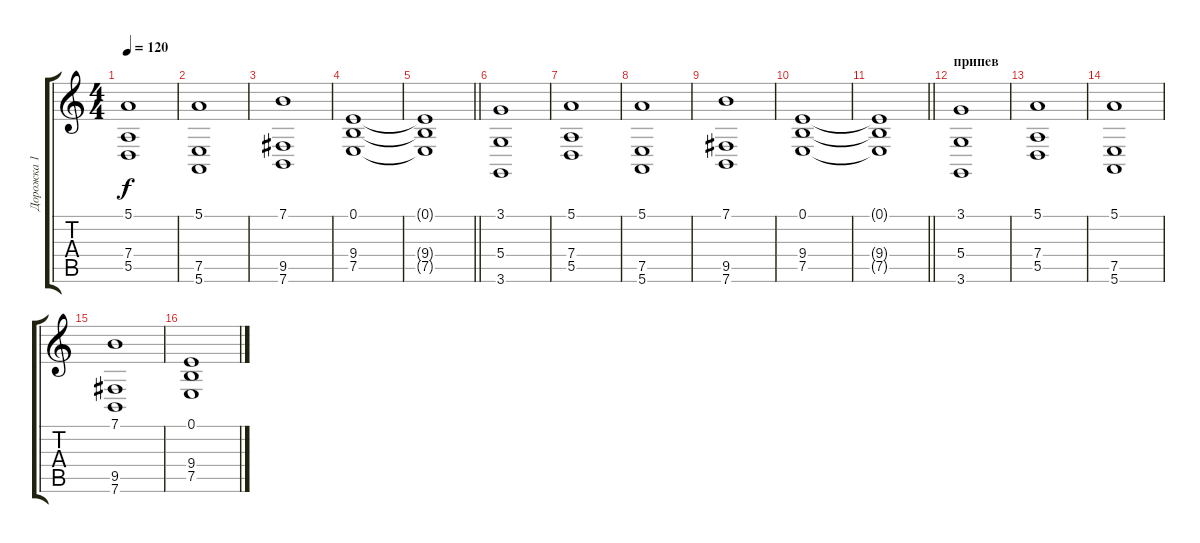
\track ("Дорожка 1" "Дорожка 1") {instrument lead6voice}
\staff {score tabs}
\tuning (E4 B3 G3 D3 A2 E2) {hide}
\ts (4 4)
\tempo 120
\clef g2
\ks c
(5.1 7.4 5.5).1{dy f} |
(5.1 7.5 5.6).1 |
(7.1 9.5 7.6).1 |
(0.1 9.4 7.5).1 |
\barLineRight lightlight
(0.1{t} 9.4{t} 7.5{t}).1 |
(3.1 5.4 3.6).1 |
(5.1 7.4 5.5).1 |
(5.1 7.5 5.6).1 |
(7.1 9.5 7.6).1 |
(0.1 9.4 7.5).1 |
\barLineRight lightlight
(0.1{t} 9.4{t} 7.5{t}).1 |
\section ("" "припев")
(3.1 5.4 3.6).1 |
(5.1 7.4 5.5).1 |
(5.1 7.5 5.6).1 |
(7.1 9.5 7.6).1 |
(0.1 9.4 7.5).1
